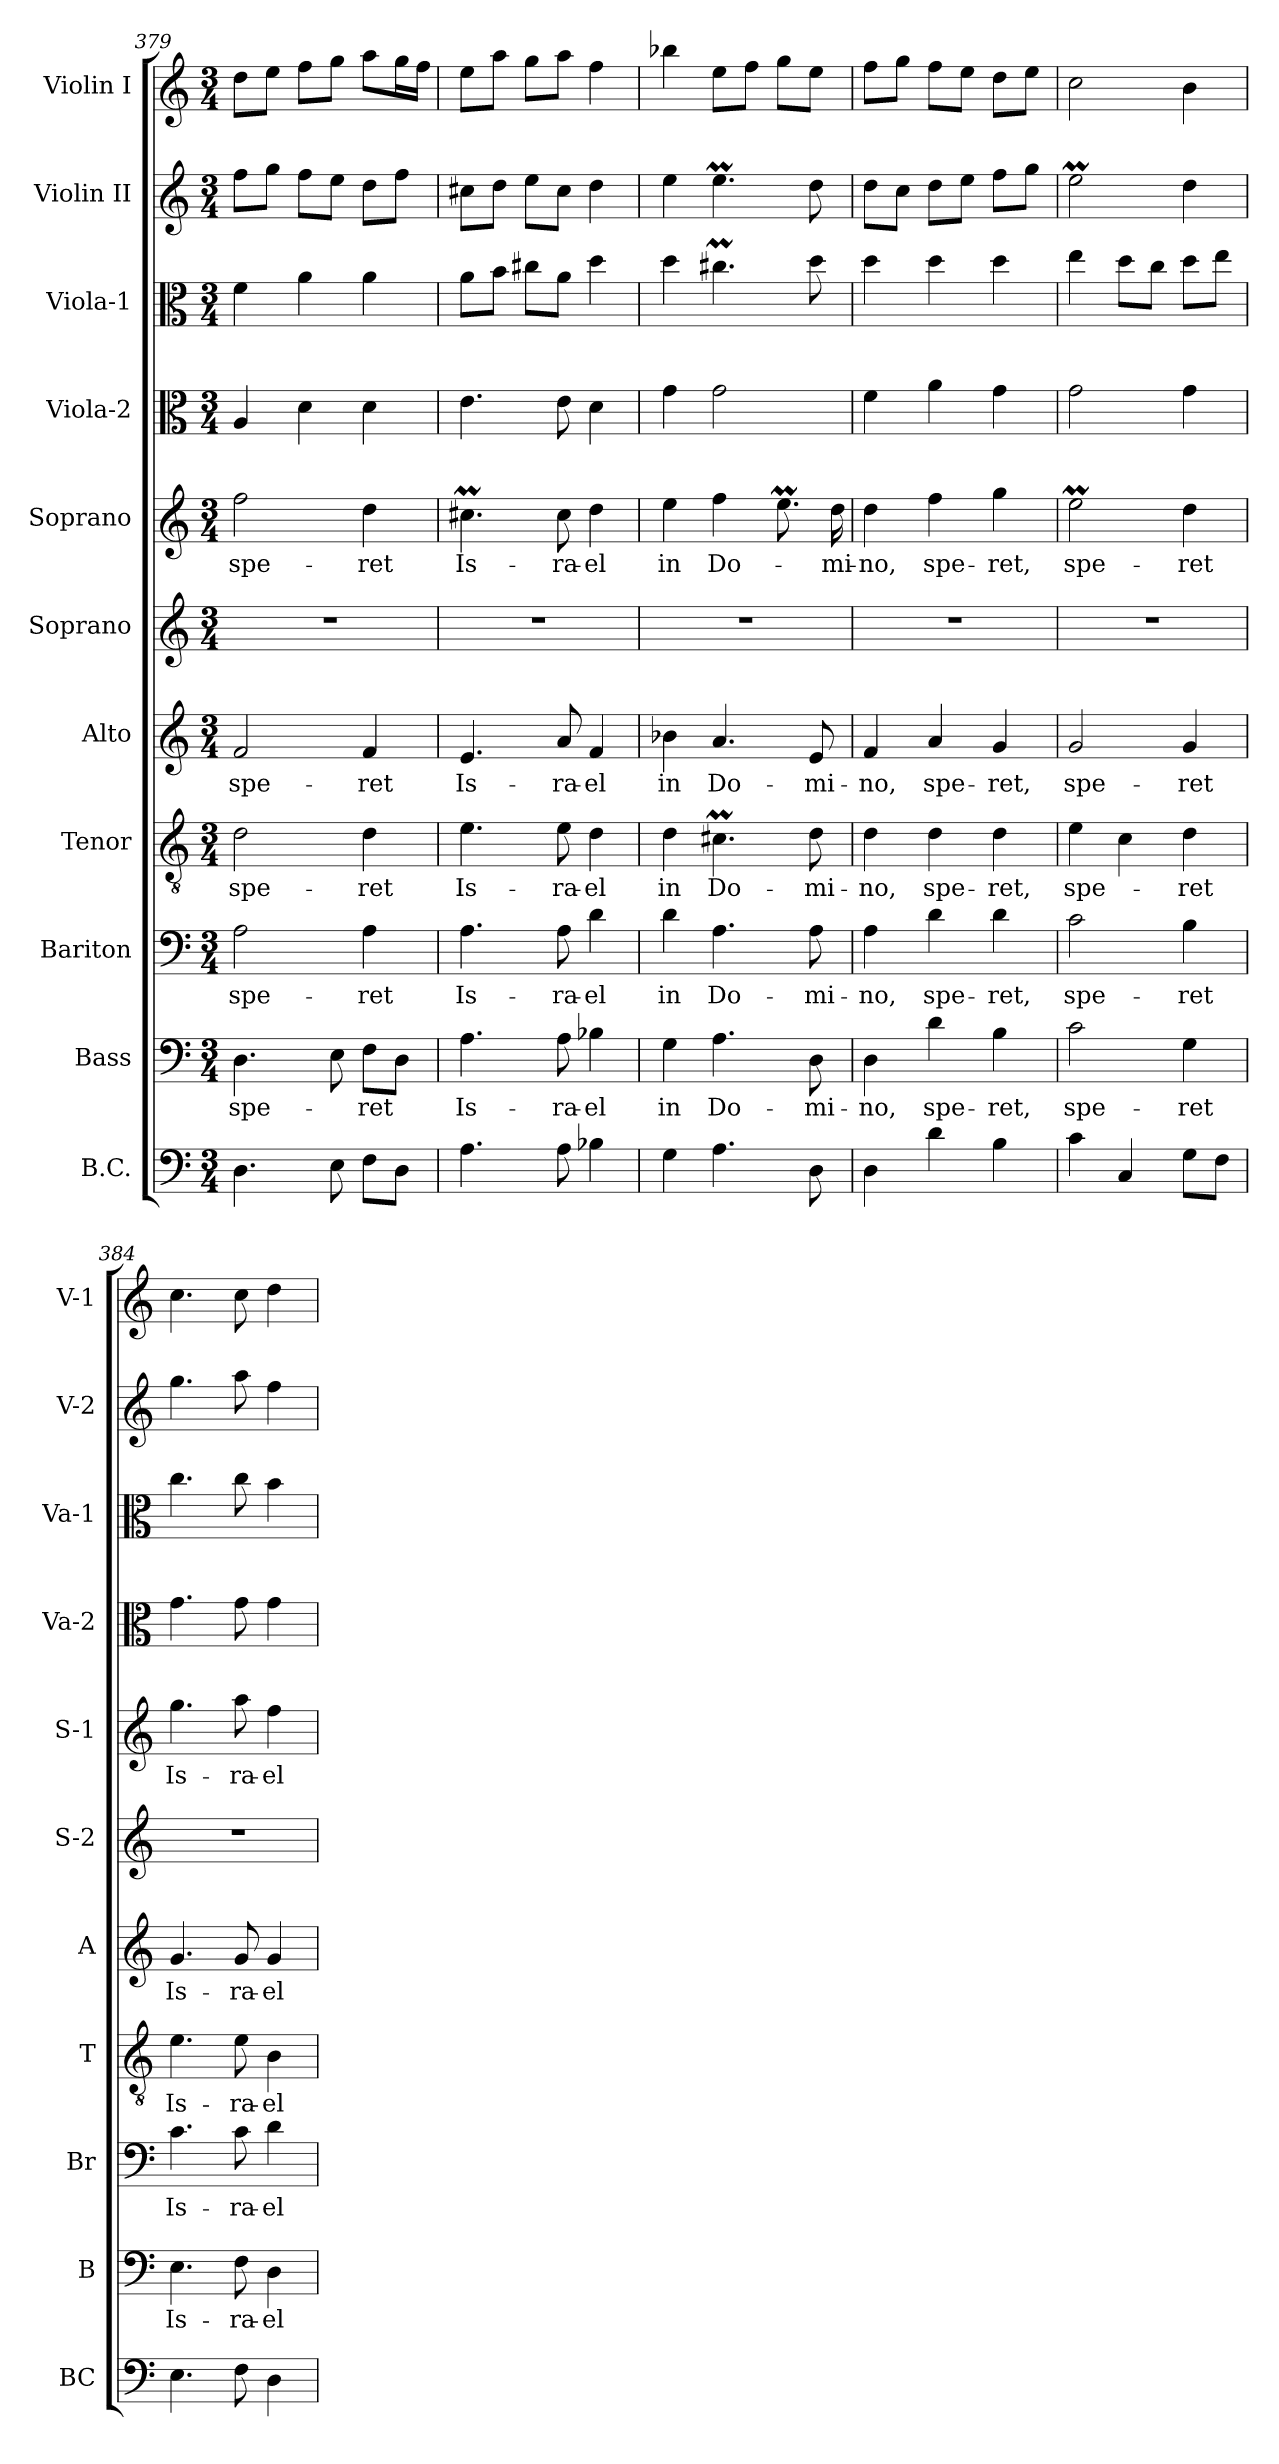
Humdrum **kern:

**kern	**kern	**text	**kern	**text	**kern	**text	**kern	**text	**kern	**kern	**text	**kern	**kern	**kern	**kern
*part11	*part10	*part10	*part9	*part9	*part8	*part8	*part7	*part7	*part6	*part5	*part5	*part4	*part3	*part2	*part1
*staff11	*staff10	*staff10	*staff9	*staff9	*staff8	*staff8	*staff7	*staff7	*staff6	*staff5	*staff5	*staff4	*staff3	*staff2	*staff1
*I"B.C.	*I"Bass	*	*I"Bariton	*	*I"Tenor	*	*I"Alto	*	*I"Soprano	*I"Soprano	*	*I"Viola-2	*I"Viola-1	*I"Violin II	*I"Violin I
*I'BC	*I'B	*	*I'Br	*	*I'T	*	*I'A	*	*I'S-2	*I'S-1	*	*I'Va-2	*I'Va-1	*I'V-2	*I'V-1
*clefF4	*clefF4	*	*clefF4	*	*clefGv2	*	*clefG2	*	*clefG2	*clefG2	*	*clefC3	*clefC3	*clefG2	*clefG2
*k[]	*k[]	*	*k[]	*	*k[]	*	*k[]	*	*k[]	*k[]	*	*k[]	*k[]	*k[]	*k[]
*C:	*C:	*	*C:	*	*C:	*	*C:	*	*C:	*C:	*	*C:	*C:	*C:	*C:
*M3/4	*M3/4	*	*M3/4	*	*M3/4	*	*M3/4	*	*M3/4	*M3/4	*	*M3/4	*M3/4	*M3/4	*M3/4
=379	=379	=379	=379	=379	=379	=379	=379	=379	=379	=379	=379	=379	=379	=379	=379
!	!	!LO:LY:b	!	!LO:LY:b	!	!LO:LY:b	!	!LO:LY:b	!	!	!LO:LY:b	!	!	!	!
4.D\	4.D\	spe-	2A\	spe-	2d\	spe-	2f/	spe-	2.r	2ff\	spe-	4A/	4f\	8ff\L	8dd\L
.	.	.	.	.	.	.	.	.	.	.	.	.	.	8gg\J	8ee\J
.	.	.	.	.	.	.	.	.	.	.	.	4d\	4a\	8ff\L	8ff\L
8E\	8E\	.	.	.	.	.	.	.	.	.	.	.	.	8ee\J	8gg\J
!	!	!LO:LY:b	!	!LO:LY:b	!	!LO:LY:b	!	!LO:LY:b	!	!	!LO:LY:b	!	!	!	!
8F\L	8F\L	-ret	4A\	-ret	4d\	-ret	4f/	-ret	.	4dd\	-ret	4d\	4a\	8dd\L	8aa\L
8D\J	8D\J	.	.	.	.	.	.	.	.	.	.	.	.	8ff\J	16gg\L
.	.	.	.	.	.	.	.	.	.	.	.	.	.	.	16ff\JJ
=380	=380	=380	=380	=380	=380	=380	=380	=380	=380	=380	=380	=380	=380	=380	=380
!	!	!LO:LY:b	!	!LO:LY:b	!	!LO:LY:b	!	!LO:LY:b	!	!	!LO:LY:b	!	!	!	!
4.A\	4.A\	Is-	4.A\	Is-	4.e\	Is-	4.e/	Is-	2.r	4.cc#Xm\	Is-	4.e\	8a\L	8cc#X\L	8ee\L
.	.	.	.	.	.	.	.	.	.	.	.	.	8b\J	8dd\J	8aa\J
.	.	.	.	.	.	.	.	.	.	.	.	.	8cc#X\L	8ee\L	8gg\L
!	!	!LO:LY:b	!	!LO:LY:b	!	!LO:LY:b	!	!LO:LY:b	!	!	!LO:LY:b	!	!	!	!
8A\	8A\	-ra-	8A\	-ra-	8e\	-ra-	8a/	-ra-	.	8cc#\	-ra-	8e\	8a\J	8cc#\J	8aa\J
!	!	!LO:LY:b	!	!LO:LY:b	!	!LO:LY:b	!	!LO:LY:b	!	!	!LO:LY:b	!	!	!	!
4B-X\	4B-X\	-el	4d\	-el	4d\	-el	4f/	-el	.	4dd\	-el	4d\	4dd\	4dd\	4ff\
=381	=381	=381	=381	=381	=381	=381	=381	=381	=381	=381	=381	=381	=381	=381	=381
!	!	!LO:LY:b	!	!LO:LY:b	!	!LO:LY:b	!	!LO:LY:b	!	!	!LO:LY:b	!	!	!	!
4G\	4G\	in	4d\	in	4d\	in	4b-X\	in	2.r	4ee\	in	4g\	4dd\	4ee\	4bb-X\
!	!	!LO:LY:b	!	!LO:LY:b	!	!LO:LY:b	!	!LO:LY:b	!	!	!LO:LY:b	!	!	!	!
4.A\	4.A\	Do-	4.A\	Do-	4.c#Xm\	Do-	4.a/	Do-	.	4ff\	Do-	2g\	4.cc#Xm\	4.eem\	8ee\L
.	.	.	.	.	.	.	.	.	.	.	.	.	.	.	8ff\J
.	.	.	.	.	.	.	.	.	.	8.eem\	.	.	.	.	8gg\L
!	!	!LO:LY:b	!	!LO:LY:b	!	!LO:LY:b	!	!LO:LY:b	!	!	!	!	!	!	!
8D\	8D\	-mi-	8A\	-mi-	8d\	-mi-	8e/	-mi-	.	.	.	.	8dd\	8dd\	8ee\J
!	!	!	!	!	!	!	!	!	!	!	!LO:LY:b	!	!	!	!
.	.	.	.	.	.	.	.	.	.	16dd\	-mi-	.	.	.	.
!!LO:PB:g=z
=382	=382	=382	=382	=382	=382	=382	=382	=382	=382	=382	=382	=382	=382	=382	=382
!	!	!LO:LY:b	!	!LO:LY:b	!	!LO:LY:b	!	!LO:LY:b	!	!	!LO:LY:b	!	!	!	!
4D\	4D\	-no,	4A\	-no,	4d\	-no,	4f/	-no,	2.r	4dd\	-no,	4f\	4dd\	8dd\L	8ff\L
.	.	.	.	.	.	.	.	.	.	.	.	.	.	8cc\J	8gg\J
!	!	!LO:LY:b	!	!LO:LY:b	!	!LO:LY:b	!	!LO:LY:b	!	!	!LO:LY:b	!	!	!	!
4d\	4d\	spe-	4d\	spe-	4d\	spe-	4a/	spe-	.	4ff\	spe-	4a\	4dd\	8dd\L	8ff\L
.	.	.	.	.	.	.	.	.	.	.	.	.	.	8ee\J	8ee\J
!	!	!LO:LY:b	!	!LO:LY:b	!	!LO:LY:b	!	!LO:LY:b	!	!	!LO:LY:b	!	!	!	!
4B\	4B\	-ret,	4d\	-ret,	4d\	-ret,	4g/	-ret,	.	4gg\	-ret,	4g\	4dd\	8ff\L	8dd\L
.	.	.	.	.	.	.	.	.	.	.	.	.	.	8gg\J	8ee\J
=383	=383	=383	=383	=383	=383	=383	=383	=383	=383	=383	=383	=383	=383	=383	=383
!	!	!LO:LY:b	!	!LO:LY:b	!	!LO:LY:b	!	!LO:LY:b	!	!	!LO:LY:b	!	!	!	!
4c\	2c\	spe-	2c\	spe-	4e\	spe-	2g/	spe-	2.r	2eem\	spe-	2g\	4ee\	2eem\	2cc\
4C/	.	.	.	.	4c\	.	.	.	.	.	.	.	8dd\L	.	.
.	.	.	.	.	.	.	.	.	.	.	.	.	8cc\J	.	.
!	!	!LO:LY:b	!	!LO:LY:b	!	!LO:LY:b	!	!LO:LY:b	!	!	!LO:LY:b	!	!	!	!
8G\L	4G\	-ret	4B\	-ret	4d\	-ret	4g/	-ret	.	4dd\	-ret	4g\	8dd\L	4dd\	4b\
8F\J	.	.	.	.	.	.	.	.	.	.	.	.	8ee\J	.	.
=384	=384	=384	=384	=384	=384	=384	=384	=384	=384	=384	=384	=384	=384	=384	=384
!	!	!LO:LY:b	!	!LO:LY:b	!	!LO:LY:b	!	!LO:LY:b	!	!	!LO:LY:b	!	!	!	!
4.E\	4.E\	Is-	4.c\	Is-	4.e\	Is-	4.g/	Is-	2.r	4.gg\	Is-	4.g\	4.cc\	4.gg\	4.cc\
!	!	!LO:LY:b	!	!LO:LY:b	!	!LO:LY:b	!	!LO:LY:b	!	!	!LO:LY:b	!	!	!	!
8F\	8F\	-ra-	8c\	-ra-	8e\	-ra-	8g/	-ra-	.	8aa\	-ra-	8g\	8cc\	8aa\	8cc\
!	!	!LO:LY:b	!	!LO:LY:b	!	!LO:LY:b	!	!LO:LY:b	!	!	!LO:LY:b	!	!	!	!
4D\	4D\	-el	4d\	-el	4B\	-el	4g/	-el	.	4ff\	-el	4g\	4b\	4ff\	4dd\
=	=	=	=	=	=	=	=	=	=	=	=	=	=	=	=
*-	*-	*-	*-	*-	*-	*-	*-	*-	*-	*-	*-	*-	*-	*-	*-
